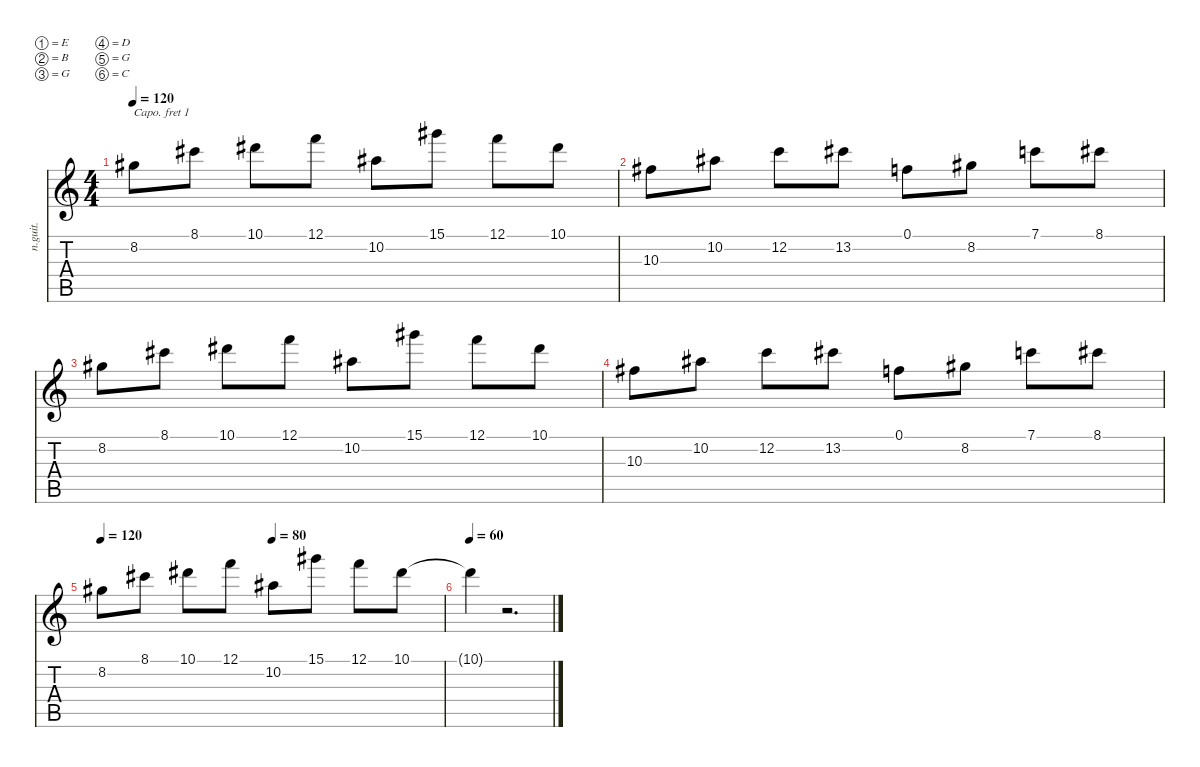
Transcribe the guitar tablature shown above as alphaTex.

\defaultSystemsLayout 4
\hideDynamics
\bracketExtendMode nobrackets
\otherSystemsTrackNameOrientation horizontal
\track ("Guitar 2" "n.guit.") {defaultSystemsLayout 6 instrument acousticguitarnylon}
\staff {score tabs}
\capo 1
\tuning (E4 B3 G3 D3 G2 C2)
\ts (4 4)
\tempo 120
\clef g2
\ks c
8.2{acc #}.8{dy mf beam Down} 8.1{acc #}.8{beam Down} 10.1{acc #}.8{beam Down} 12.1.8{beam Down} 10.2{acc #}.8{beam Down} 15.1{acc #}.8{beam Down} 12.1.8{beam Down} 10.1{acc #}.8{beam Down} |
10.3{acc #}.8{beam Down} 10.2{acc #}.8{beam Down} 12.2.8{beam Down} 13.2{acc #}.8{beam Down} 0.1.8{beam Down} 8.2{acc #}.8{beam Down} 7.1.8{beam Down} 8.1{acc #}.8{beam Down} |
8.2{acc #}.8{beam Down} 8.1{acc #}.8{beam Down} 10.1{acc #}.8{beam Down} 12.1.8{beam Down} 10.2{acc #}.8{beam Down} 15.1{acc #}.8{beam Down} 12.1.8{beam Down} 10.1{acc #}.8{beam Down} |
10.3{acc #}.8{beam Down} 10.2{acc #}.8{beam Down} 12.2.8{beam Down} 13.2{acc #}.8{beam Down} 0.1.8{beam Down} 8.2{acc #}.8{beam Down} 7.1.8{beam Down} 8.1{acc #}.8{beam Down} |
\tempo 120
\tempo (80 0.5)
8.2{acc #}.8{beam Down} 8.1{acc #}.8{beam Down} 10.1{acc #}.8{beam Down} 12.1.8{beam Down} 10.2{acc #}.8{beam Down} 15.1{acc #}.8{beam Down} 12.1.8{beam Down} 10.1{acc #}.8{beam Down} |
\tempo 60
10.1{t acc #}.4{beam Down} r.2{d beam Down}
